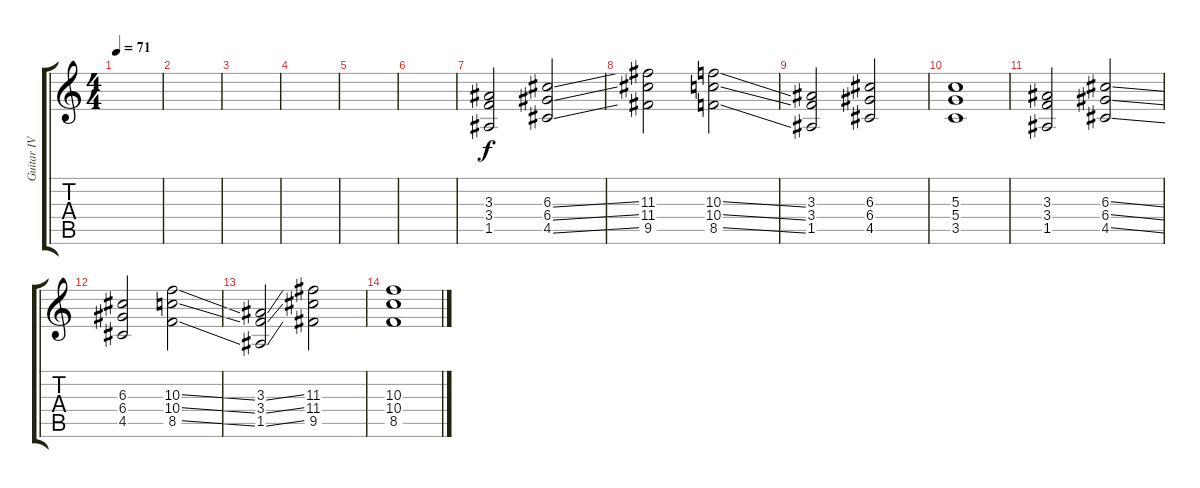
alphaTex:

\track ("Guitar IV (Doubled)" "Guitar IV ") {instrument distortionguitar}
\staff {score tabs}
\tuning (E4 B3 G3 D3 A2 E2) {hide}
\ts (4 4)
\tempo 71
\clef g2
\ks c
|
|
|
|
|
|
(3.3 3.4 1.5).2 (6.3{ss} 6.4{ss} 4.5{ss}).2 |
(11.3 11.4 9.5).2 (10.3{ss} 10.4{ss} 8.5{ss}).2 |
(3.3 3.4 1.5).2 (6.3 6.4 4.5).2 |
(5.3 5.4 3.5).1 |
(3.3 3.4 1.5).2 (6.3{ss} 6.4{ss} 4.5{ss}).2 |
(6.3 6.4 4.5).2 (10.3{ss} 10.4{ss} 8.5{ss}).2 |
(3.3{ss} 3.4{ss} 1.5{ss}).2 (11.3 11.4 9.5).2 |
(10.3 10.4 8.5).1
